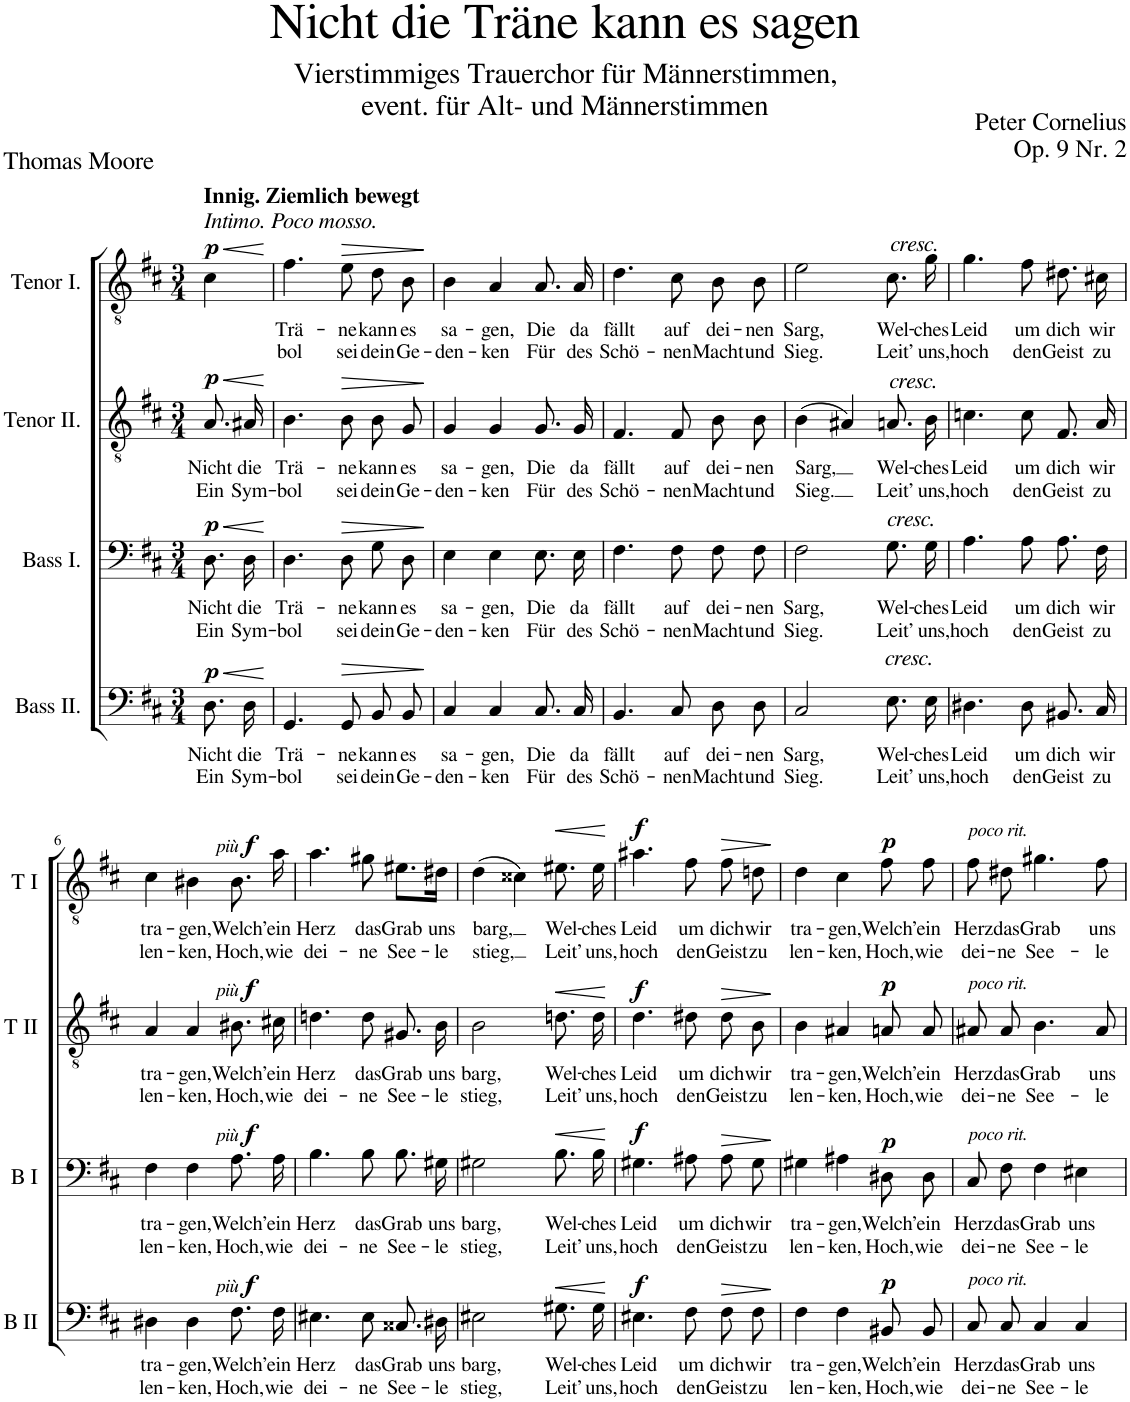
**kern	**text	**text	**dynam	**kern	**text	**text	**dynam	**kern	**text	**text	**dynam	**kern	**text	**text	**dynam
*part4	*part4	*part4	*part4	*part3	*part3	*part3	*part3	*part2	*part2	*part2	*part2	*part1	*part1	*part1	*part1
*staff4	*staff4	*staff4	*staff4	*staff3	*staff3	*staff3	*staff3	*staff2	*staff2	*staff2	*staff2	*staff1	*staff1	*staff1	*staff1
*I"Bass II.	*	*	*	*I"Bass I.	*	*	*	*I"Tenor II.	*	*	*	*I"Tenor I.	*	*	*
*I'B II	*	*	*	*I'B I	*	*	*	*I'T II	*	*	*	*I'T I	*	*	*
*clefF4	*	*	*	*clefF4	*	*	*	*clefGv2	*	*	*	*clefGv2	*	*	*
*k[f#c#]	*	*	*	*k[f#c#]	*	*	*	*k[f#c#]	*	*	*	*k[f#c#]	*	*	*
*M3/4	*	*	*	*M3/4	*	*	*	*M3/4	*	*	*	*M3/4	*	*	*
=	=	=	=	=	=	=	=	=	=	=	=	=	=	=	=
!	!	!	!	!	!	!	!	!	!	!	!	!LO:TX:a:B:t=Innig. Ziemlich bewegt	!	!	!
!	!	!	!	!	!	!	!	!	!	!	!	!LO:TX:a:i:t=Intimo. Poco mosso.	!	!	!
!	!LO:LY:b	!LO:LY:b	!LO:HP:b	!	!LO:LY:b	!LO:LY:b	!LO:HP:b	!	!LO:LY:b	!LO:LY:b	!LO:HP:b	!	!	!	!LO:HP:b
!	!	!	!LO:DY:n=1:a	!	!	!	!LO:DY:n=1:a	!	!	!	!LO:DY:n=1:a	!	!	!	!LO:DY:n=1:a
8.D\L	Nicht	Ein	< p	8.D\L	Nicht	Ein	< p	8.A/L	Nicht	Ein	< p	4c#\	.	.	< p
!	!LO:LY:b	!LO:LY:b	!	!	!LO:LY:b	!LO:LY:b	!	!	!LO:LY:b	!LO:LY:b	!	!	!	!	!
16D\Jk	die	Sym-	.	16D\Jk	die	Sym-	.	16A#X/Jk	die	Sym-	.	.	.	.	.
.	.	.	[	.	.	.	[	.	.	.	[	.	.	.	[
=1	=1	=1	=1	=1	=1	=1	=1	=1	=1	=1	=1	=1	=1	=1	=1
!	!LO:LY:b	!LO:LY:b	!	!	!LO:LY:b	!LO:LY:b	!	!	!LO:LY:b	!LO:LY:b	!	!	!LO:LY:b	!LO:LY:b	!
4.GG/	Trä-	-bol	.	4.D\	Trä-	-bol	.	4.B\	Trä-	-bol	.	4.f#\	Trä-	-bol	.
!	!LO:LY:b	!LO:LY:b	!LO:HP:b	!	!LO:LY:b	!LO:LY:b	!LO:HP:b	!	!LO:LY:b	!LO:LY:b	!LO:HP:b	!	!LO:LY:b	!LO:LY:b	!LO:HP:b
8GG/	-ne	sei	>	8D\	-ne	sei	>	8B\	-ne	sei	>	8e\	-ne	sei	>
!	!LO:LY:b	!LO:LY:b	!	!	!LO:LY:b	!LO:LY:b	!	!	!LO:LY:b	!LO:LY:b	!	!	!LO:LY:b	!LO:LY:b	!
8BB/L	kann	dein	.	8G\L	kann	dein	.	8B/L	kann	dein	.	8d\	kann	dein	.
!	!LO:LY:b	!LO:LY:b	!	!	!LO:LY:b	!LO:LY:b	!	!	!LO:LY:b	!LO:LY:b	!	!	!LO:LY:b	!LO:LY:b	!
8BB/J	es	Ge-	.	8D\J	es	Ge-	.	8G/J	es	Ge-	.	8B\	es	Ge-	.
.	.	.	]	.	.	.	]	.	.	.	]	.	.	.	]
=2	=2	=2	=2	=2	=2	=2	=2	=2	=2	=2	=2	=2	=2	=2	=2
!	!LO:LY:b	!LO:LY:b	!	!	!LO:LY:b	!LO:LY:b	!	!	!LO:LY:b	!LO:LY:b	!	!	!LO:LY:b	!LO:LY:b	!
4C#/	sa-	-den-	.	4E\	sa-	-den-	.	4G/	sa-	-den-	.	4B\	sa-	-den-	.
!	!LO:LY:b	!LO:LY:b	!	!	!LO:LY:b	!LO:LY:b	!	!	!LO:LY:b	!LO:LY:b	!	!	!LO:LY:b	!LO:LY:b	!
4C#/	-gen,	-ken	.	4E\	-gen,	-ken	.	4G/	-gen,	-ken	.	4A/	-gen,	-ken	.
!	!LO:LY:b	!LO:LY:b	!	!	!LO:LY:b	!LO:LY:b	!	!	!LO:LY:b	!LO:LY:b	!	!	!LO:LY:b	!LO:LY:b	!
8.C#/L	Die	Für	.	8.E\L	Die	Für	.	8.G/L	Die	Für	.	8.A/	Die	Für	.
!	!LO:LY:b	!LO:LY:b	!	!	!LO:LY:b	!LO:LY:b	!	!	!LO:LY:b	!LO:LY:b	!	!	!LO:LY:b	!LO:LY:b	!
16C#/Jk	da	des	.	16E\Jk	da	des	.	16G/Jk	da	des	.	16A/	da	des	.
=3	=3	=3	=3	=3	=3	=3	=3	=3	=3	=3	=3	=3	=3	=3	=3
!	!LO:LY:b	!LO:LY:b	!	!	!LO:LY:b	!LO:LY:b	!	!	!LO:LY:b	!LO:LY:b	!	!	!LO:LY:b	!LO:LY:b	!
4.BB/	fällt	Schö-	.	4.F#\	fällt	Schö-	.	4.F#/	fällt	Schö-	.	4.d\	fällt	Schö-	.
!	!LO:LY:b	!LO:LY:b	!	!	!LO:LY:b	!LO:LY:b	!	!	!LO:LY:b	!LO:LY:b	!	!	!LO:LY:b	!LO:LY:b	!
8C#/	auf	-nen	.	8F#\	auf	-nen	.	8F#/	auf	-nen	.	8c#\	auf	-nen	.
!	!LO:LY:b	!LO:LY:b	!	!	!LO:LY:b	!LO:LY:b	!	!	!LO:LY:b	!LO:LY:b	!	!	!LO:LY:b	!LO:LY:b	!
8D\L	dei-	Macht	.	8F#\L	dei-	Macht	.	8B\L	dei-	Macht	.	8B\	dei-	Macht	.
!	!LO:LY:b	!LO:LY:b	!	!	!LO:LY:b	!LO:LY:b	!	!	!LO:LY:b	!LO:LY:b	!	!	!LO:LY:b	!LO:LY:b	!
8D\J	-nen	und	.	8F#\J	-nen	und	.	8B\J	-nen	und	.	8B\	-nen	und	.
=4	=4	=4	=4	=4	=4	=4	=4	=4	=4	=4	=4	=4	=4	=4	=4
!	!LO:LY:b	!LO:LY:b	!	!	!LO:LY:b	!LO:LY:b	!	!	!LO:LY:b	!LO:LY:b	!	!	!LO:LY:b	!LO:LY:b	!
2C#/	Sarg,	Sieg.	.	2F#\	Sarg,	Sieg.	.	(4B\	Sarg,	Sieg.	.	2e\	Sarg,	Sieg.	.
.	.	.	.	.	.	.	.	4A#X/)	.	.	.	.	.	.	.
!	!	!	!	!	!	!	!	!	!	!	!	!LO:TX:a:i:t=cresc.	!	!	!
!	!	!	!	!	!	!	!	!LO:TX:a:i:t=cresc.	!	!	!	!	!	!	!
!	!	!	!	!LO:TX:a:i:t=cresc.	!	!	!	!	!	!	!	!	!	!	!
!LO:TX:a:i:t=cresc.	!	!	!	!	!	!	!	!	!	!	!	!	!	!	!
!	!LO:LY:b	!LO:LY:b	!	!	!LO:LY:b	!LO:LY:b	!	!	!LO:LY:b	!LO:LY:b	!	!	!LO:LY:b	!LO:LY:b	!
8.E\L	Wel-	Leit’	.	8.G\L	Wel-	Leit’	.	8.An/L	Wel-	Leit’	.	8.c#\	Wel-	Leit’	.
!	!LO:LY:b	!LO:LY:b	!	!	!LO:LY:b	!LO:LY:b	!	!	!LO:LY:b	!LO:LY:b	!	!	!LO:LY:b	!LO:LY:b	!
16E\Jk	-ches	uns,	.	16G\Jk	-ches	uns,	.	16B/Jk	-ches	uns,	.	16g\	-ches	uns,	.
=5	=5	=5	=5	=5	=5	=5	=5	=5	=5	=5	=5	=5	=5	=5	=5
!	!LO:LY:b	!LO:LY:b	!	!	!LO:LY:b	!LO:LY:b	!	!	!LO:LY:b	!LO:LY:b	!	!	!LO:LY:b	!LO:LY:b	!
4.D#X\	Leid	hoch	.	4.A\	Leid	hoch	.	4.cn\	Leid	hoch	.	4.g\	Leid	hoch	.
!	!LO:LY:b	!LO:LY:b	!	!	!LO:LY:b	!LO:LY:b	!	!	!LO:LY:b	!LO:LY:b	!	!	!LO:LY:b	!LO:LY:b	!
8D#\	um	den	.	8A\	um	den	.	8c\	um	den	.	8f#\	um	den	.
!	!LO:LY:b	!LO:LY:b	!	!	!LO:LY:b	!LO:LY:b	!	!	!LO:LY:b	!LO:LY:b	!	!	!LO:LY:b	!LO:LY:b	!
8.BB#X/L	dich	Geist	.	8.A\L	dich	Geist	.	8.F#/L	dich	Geist	.	8.d#X\	dich	Geist	.
!	!LO:LY:b	!LO:LY:b	!	!	!LO:LY:b	!LO:LY:b	!	!	!LO:LY:b	!LO:LY:b	!	!	!LO:LY:b	!LO:LY:b	!
16C#/Jk	wir	zu	.	16F#\Jk	wir	zu	.	16A/Jk	wir	zu	.	16c#X\	wir	zu	.
!!LO:LB:g=z
=6	=6	=6	=6	=6	=6	=6	=6	=6	=6	=6	=6	=6	=6	=6	=6
!	!LO:LY:b	!LO:LY:b	!	!	!LO:LY:b	!LO:LY:b	!	!	!LO:LY:b	!LO:LY:b	!	!	!LO:LY:b	!LO:LY:b	!
4D#X\	tra-	len-	.	4F#\	tra-	len-	.	4A/	tra-	len-	.	4c#\	tra-	len-	.
!	!LO:LY:b	!LO:LY:b	!	!	!LO:LY:b	!LO:LY:b	!	!	!LO:LY:b	!LO:LY:b	!	!	!LO:LY:b	!LO:LY:b	!
4D#\	-gen,	-ken,	.	4F#\	-gen,	-ken,	.	4A/	-gen,	-ken,	.	4B#X\	-gen,	-ken,	.
!	!LO:LY:b	!LO:LY:b	!LO:DY:a	!	!LO:LY:b	!LO:LY:b	!	!	!LO:LY:b	!LO:LY:b	!	!	!LO:LY:b	!LO:LY:b	!
!	!	!	!LO:DY:n=1:a	!	!	!	!LO:DY:a	!	!	!	!	!	!	!	!
!	!	!	!	!	!	!	!LO:DY:n=1:a	!	!	!	!LO:DY:a	!	!	!	!
!	!	!	!	!	!	!	!	!	!	!	!LO:DY:n=1:a	!	!	!	!LO:DY:a
!	!	!	!	!	!	!	!	!	!	!	!	!	!	!	!LO:DY:n=1:a
8.F#\L	Welch’	Hoch,	other-dynamics f	8.A\L	Welch’	Hoch,	other-dynamics f	8.B#X\L	Welch’	Hoch,	other-dynamics f	8.B#\	Welch’	Hoch,	other-dynamics f
!	!LO:LY:b	!LO:LY:b	!	!	!LO:LY:b	!LO:LY:b	!	!	!LO:LY:b	!LO:LY:b	!	!	!LO:LY:b	!LO:LY:b	!
16F#\Jk	ein	wie	.	16A\Jk	ein	wie	.	16c#X\Jk	ein	wie	.	16a\	ein	wie	.
=7	=7	=7	=7	=7	=7	=7	=7	=7	=7	=7	=7	=7	=7	=7	=7
!	!LO:LY:b	!LO:LY:b	!	!	!LO:LY:b	!LO:LY:b	!	!	!LO:LY:b	!LO:LY:b	!	!	!LO:LY:b	!LO:LY:b	!
4.E#X\	Herz	dei-	.	4.B\	Herz	dei-	.	4.dn\	Herz	dei-	.	4.a\	Herz	dei-	.
!	!LO:LY:b	!LO:LY:b	!	!	!LO:LY:b	!LO:LY:b	!	!	!LO:LY:b	!LO:LY:b	!	!	!LO:LY:b	!LO:LY:b	!
8E#\	das	-ne	.	8B\	das	-ne	.	8d\	das	-ne	.	8g#X\	das	-ne	.
!	!LO:LY:b	!LO:LY:b	!	!	!LO:LY:b	!LO:LY:b	!	!	!LO:LY:b	!LO:LY:b	!	!	!LO:LY:b	!LO:LY:b	!
8.C##X/L	Grab	See-	.	8.B\L	Grab	See-	.	8.G#X/L	Grab	See-	.	8.e#X\L	Grab	See-	.
!	!LO:LY:b	!LO:LY:b	!	!	!LO:LY:b	!LO:LY:b	!	!	!LO:LY:b	!LO:LY:b	!	!	!LO:LY:b	!LO:LY:b	!
16D#X/Jk	uns	-le	.	16G#X\Jk	uns	-le	.	16B/Jk	uns	-le	.	16d#X\Jk	uns	-le	.
=8	=8	=8	=8	=8	=8	=8	=8	=8	=8	=8	=8	=8	=8	=8	=8
!	!LO:LY:b	!LO:LY:b	!	!	!LO:LY:b	!LO:LY:b	!	!	!LO:LY:b	!LO:LY:b	!	!	!LO:LY:b	!LO:LY:b	!
2E#X\	barg,	stieg,	.	2G#X\	barg,	stieg,	.	2B\	barg,	stieg,	.	(4d\	barg,	stieg,	.
.	.	.	.	.	.	.	.	.	.	.	.	4c##X\)	.	.	.
!	!LO:LY:b	!LO:LY:b	!LO:HP:b	!	!LO:LY:b	!LO:LY:b	!LO:HP:b	!	!LO:LY:b	!LO:LY:b	!LO:HP:b	!	!LO:LY:b	!LO:LY:b	!LO:HP:b
8.G#X\L	Wel-	Leit’	<	8.B\L	Wel-	Leit’	<	8.dn\L	Wel-	Leit’	<	8.e#X\	Wel-	Leit’	<
!	!LO:LY:b	!LO:LY:b	!	!	!LO:LY:b	!LO:LY:b	!	!	!LO:LY:b	!LO:LY:b	!	!	!LO:LY:b	!LO:LY:b	!
16G#\Jk	-ches	uns,	.	16B\Jk	-ches	uns,	.	16d\Jk	-ches	uns,	.	16e#\	-ches	uns,	.
.	.	.	[	.	.	.	[	.	.	.	[	.	.	.	[
=9	=9	=9	=9	=9	=9	=9	=9	=9	=9	=9	=9	=9	=9	=9	=9
!	!LO:LY:b	!LO:LY:b	!LO:DY:a	!	!LO:LY:b	!LO:LY:b	!LO:DY:a	!	!LO:LY:b	!LO:LY:b	!LO:DY:a	!	!LO:LY:b	!LO:LY:b	!LO:DY:a
4.E#X\	Leid	hoch	f	4.G#X\	Leid	hoch	f	4.d\	Leid	hoch	f	4.a#X\	Leid	hoch	f
!	!LO:LY:b	!LO:LY:b	!	!	!LO:LY:b	!LO:LY:b	!	!	!LO:LY:b	!LO:LY:b	!	!	!LO:LY:b	!LO:LY:b	!
8F#\	um	den	.	8A#X\	um	den	.	8d#X\	um	den	.	8f#\	um	den	.
!	!LO:LY:b	!LO:LY:b	!LO:HP:b	!	!LO:LY:b	!LO:LY:b	!LO:HP:b	!	!LO:LY:b	!LO:LY:b	!LO:HP:b	!	!LO:LY:b	!LO:LY:b	!LO:HP:b
8F#\L	dich	Geist	>	8A#\L	dich	Geist	>	8d#\L	dich	Geist	>	8f#\	dich	Geist	>
!	!LO:LY:b	!LO:LY:b	!	!	!LO:LY:b	!LO:LY:b	!	!	!LO:LY:b	!LO:LY:b	!	!	!LO:LY:b	!LO:LY:b	!
8F#\J	wir	zu	.	8G#\J	wir	zu	.	8B\J	wir	zu	.	8dn\	wir	zu	.
.	.	.	]	.	.	.	]	.	.	.	]	.	.	.	]
=10	=10	=10	=10	=10	=10	=10	=10	=10	=10	=10	=10	=10	=10	=10	=10
!	!LO:LY:b	!LO:LY:b	!	!	!LO:LY:b	!LO:LY:b	!	!	!LO:LY:b	!LO:LY:b	!	!	!LO:LY:b	!LO:LY:b	!
4F#\	tra-	len-	.	4G#X\	tra-	len-	.	4B\	tra-	len-	.	4d\	tra-	len-	.
!	!LO:LY:b	!LO:LY:b	!	!	!LO:LY:b	!LO:LY:b	!	!	!LO:LY:b	!LO:LY:b	!	!	!LO:LY:b	!LO:LY:b	!
4F#\	-gen,	-ken,	.	4A#X\	-gen,	-ken,	.	4A#X/	-gen,	-ken,	.	4c#\	-gen,	-ken,	.
!	!LO:LY:b	!LO:LY:b	!LO:DY:a	!	!LO:LY:b	!LO:LY:b	!LO:DY:a	!	!LO:LY:b	!LO:LY:b	!LO:DY:a	!	!LO:LY:b	!LO:LY:b	!LO:DY:a
8BB#X/L	Welch’	Hoch,	p	8D#X\L	Welch’	Hoch,	p	8An/L	Welch’	Hoch,	p	8f#\	Welch’	Hoch,	p
!	!LO:LY:b	!LO:LY:b	!	!	!LO:LY:b	!LO:LY:b	!	!	!LO:LY:b	!LO:LY:b	!	!	!LO:LY:b	!LO:LY:b	!
8BB#/J	ein	wie	.	8D#\J	ein	wie	.	8A/J	ein	wie	.	8f#\	ein	wie	.
=11	=11	=11	=11	=11	=11	=11	=11	=11	=11	=11	=11	=11	=11	=11	=11
!	!	!	!	!	!	!	!	!	!	!	!	!LO:TX:a:i:t=poco rit.	!	!	!
!	!	!	!	!	!	!	!	!LO:TX:a:i:t=poco rit.	!	!	!	!	!	!	!
!	!	!	!	!LO:TX:a:i:t=poco rit.	!	!	!	!	!	!	!	!	!	!	!
!LO:TX:a:i:t=poco rit.	!	!	!	!	!	!	!	!	!	!	!	!	!	!	!
!	!LO:LY:b	!LO:LY:b	!	!	!LO:LY:b	!LO:LY:b	!	!	!LO:LY:b	!LO:LY:b	!	!	!LO:LY:b	!LO:LY:b	!
8C#/L	Herz	dei-	.	8C#\L	Herz	dei-	.	8A#X/L	Herz	dei-	.	8f#\	Herz	dei-	.
!	!LO:LY:b	!LO:LY:b	!	!	!LO:LY:b	!LO:LY:b	!	!	!LO:LY:b	!LO:LY:b	!	!	!LO:LY:b	!LO:LY:b	!
8C#/J	das	-ne	.	8F#\J	das	-ne	.	8A#/J	das	-ne	.	8d#X\	das	-ne	.
!	!LO:LY:b	!LO:LY:b	!	!	!LO:LY:b	!LO:LY:b	!	!	!LO:LY:b	!LO:LY:b	!	!	!LO:LY:b	!LO:LY:b	!
4C#/	Grab	See-	.	4F#\	Grab	See-	.	4.B\	Grab	See-	.	4.g#X\	Grab	See-	.
!	!LO:LY:b	!LO:LY:b	!	!	!LO:LY:b	!LO:LY:b	!	!	!	!	!	!	!	!	!
4C#/	uns	-le	.	4E#X\	uns	-le	.	.	.	.	.	.	.	.	.
!	!	!	!	!	!	!	!	!	!LO:LY:b	!LO:LY:b	!	!	!LO:LY:b	!LO:LY:b	!
.	.	.	.	.	.	.	.	8A#/	uns	-le	.	8f#\	uns	-le	.
=	=	=	=	=	=	=	=	=	=	=	=	=	=	=	=
*-	*-	*-	*-	*-	*-	*-	*-	*-	*-	*-	*-	*-	*-	*-	*-
